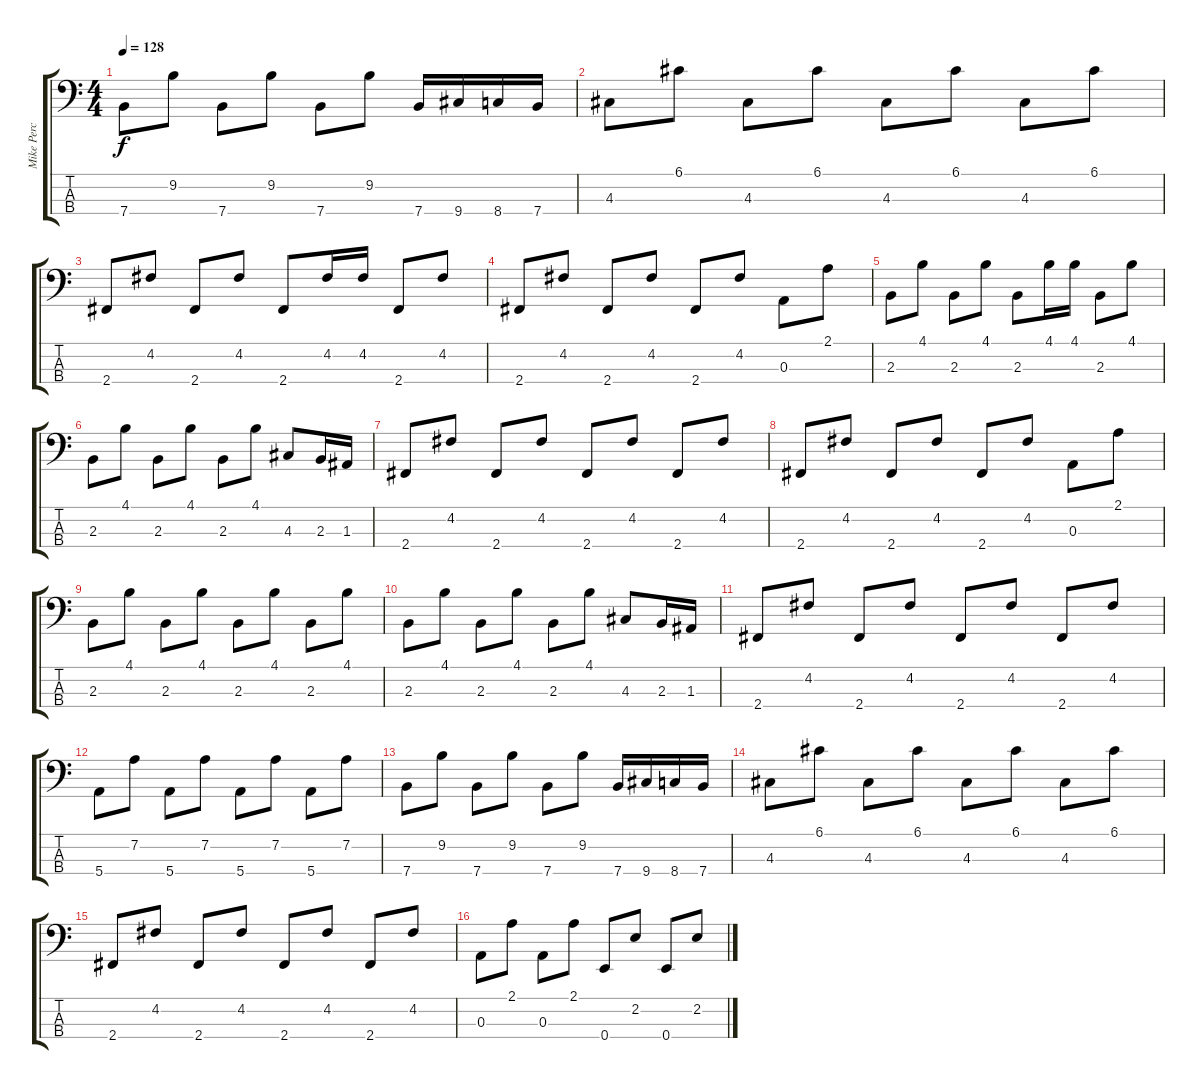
\track (" Mike Percy" " Mike Perc") {instrument slapbass1}
\staff {score tabs}
\tuning (G2 D2 A1 E1) {hide}
\ts (4 4)
\tempo 128
\clef f4
\ks c
7.4.8{dy f} 9.2.8 7.4.8 9.2.8 7.4.8 9.2.8 7.4.16 9.4.16 8.4.16 7.4.16 |
4.3.8 6.1.8 4.3.8 6.1.8 4.3.8 6.1.8 4.3.8 6.1.8 |
2.4.8 4.2.8 2.4.8 4.2.8 2.4.8 4.2.16 4.2.16 2.4.8 4.2.8 |
2.4.8 4.2.8 2.4.8 4.2.8 2.4.8 4.2.8 0.3.8 2.1.8 |
2.3.8 4.1.8 2.3.8 4.1.8 2.3.8 4.1.16 4.1.16 2.3.8 4.1.8 |
2.3.8 4.1.8 2.3.8 4.1.8 2.3.8 4.1.8 4.3.8 2.3.16 1.3.16 |
2.4.8 4.2.8 2.4.8 4.2.8 2.4.8 4.2.8 2.4.8 4.2.8 |
2.4.8 4.2.8 2.4.8 4.2.8 2.4.8 4.2.8 0.3.8 2.1.8 |
2.3.8 4.1.8 2.3.8 4.1.8 2.3.8 4.1.8 2.3.8 4.1.8 |
2.3.8 4.1.8 2.3.8 4.1.8 2.3.8 4.1.8 4.3.8 2.3.16 1.3.16 |
2.4.8 4.2.8 2.4.8 4.2.8 2.4.8 4.2.8 2.4.8 4.2.8 |
5.4.8 7.2.8 5.4.8 7.2.8 5.4.8 7.2.8 5.4.8 7.2.8 |
7.4.8 9.2.8 7.4.8 9.2.8 7.4.8 9.2.8 7.4.16 9.4.16 8.4.16 7.4.16 |
4.3.8 6.1.8 4.3.8 6.1.8 4.3.8 6.1.8 4.3.8 6.1.8 |
2.4.8 4.2.8 2.4.8 4.2.8 2.4.8 4.2.8 2.4.8 4.2.8 |
0.3.8 2.1.8 0.3.8 2.1.8 0.4.8 2.2.8 0.4.8 2.2.8
